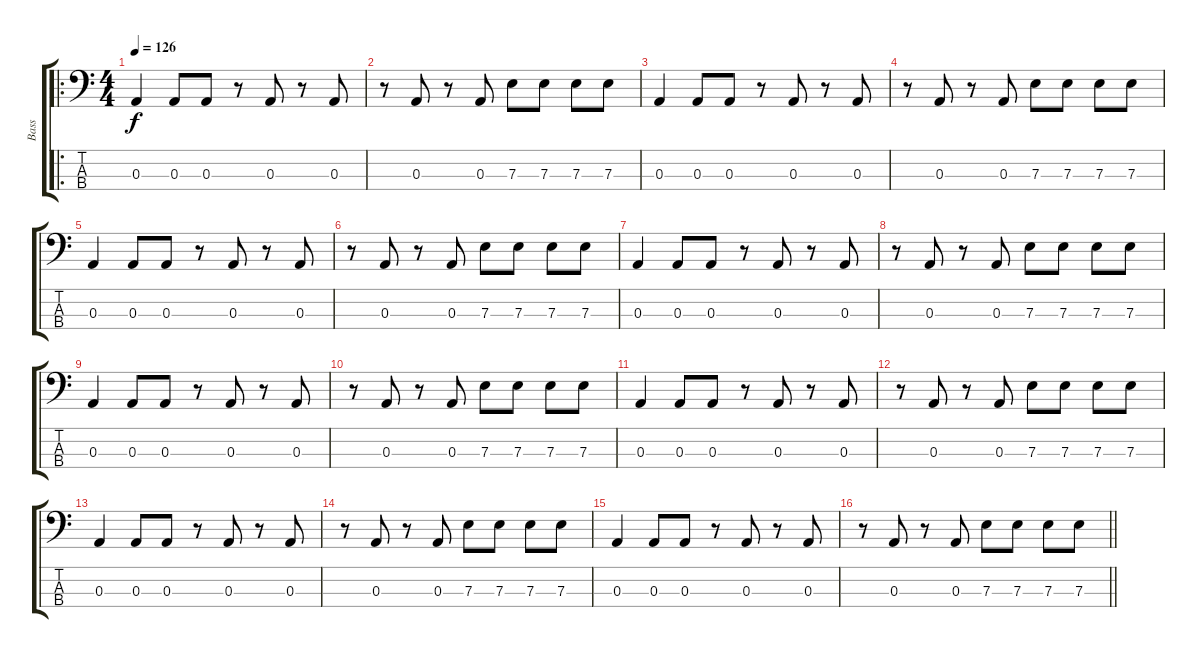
\track ("Bass" "Bass") {instrument electricbassfinger}
\staff {score tabs}
\tuning (G2 D2 A1 E1) {hide}
\ro
\ts (4 4)
\tempo 126
\clef f4
\ks c
0.3.4{dy f} 0.3.8 0.3.8 r.8 0.3.8 r.8 0.3.8 |
r.8 0.3.8 r.8 0.3.8 7.3.8 7.3.8 7.3.8 7.3.8 |
0.3.4 0.3.8 0.3.8 r.8 0.3.8 r.8 0.3.8 |
r.8 0.3.8 r.8 0.3.8 7.3.8 7.3.8 7.3.8 7.3.8 |
0.3.4 0.3.8 0.3.8 r.8 0.3.8 r.8 0.3.8 |
r.8 0.3.8 r.8 0.3.8 7.3.8 7.3.8 7.3.8 7.3.8 |
0.3.4 0.3.8 0.3.8 r.8 0.3.8 r.8 0.3.8 |
r.8 0.3.8 r.8 0.3.8 7.3.8 7.3.8 7.3.8 7.3.8 |
0.3.4 0.3.8 0.3.8 r.8 0.3.8 r.8 0.3.8 |
r.8 0.3.8 r.8 0.3.8 7.3.8 7.3.8 7.3.8 7.3.8 |
0.3.4 0.3.8 0.3.8 r.8 0.3.8 r.8 0.3.8 |
r.8 0.3.8 r.8 0.3.8 7.3.8 7.3.8 7.3.8 7.3.8 |
0.3.4 0.3.8 0.3.8 r.8 0.3.8 r.8 0.3.8 |
r.8 0.3.8 r.8 0.3.8 7.3.8 7.3.8 7.3.8 7.3.8 |
0.3.4 0.3.8 0.3.8 r.8 0.3.8 r.8 0.3.8 |
\barLineRight lightlight
r.8 0.3.8 r.8 0.3.8 7.3.8 7.3.8 7.3.8 7.3.8
